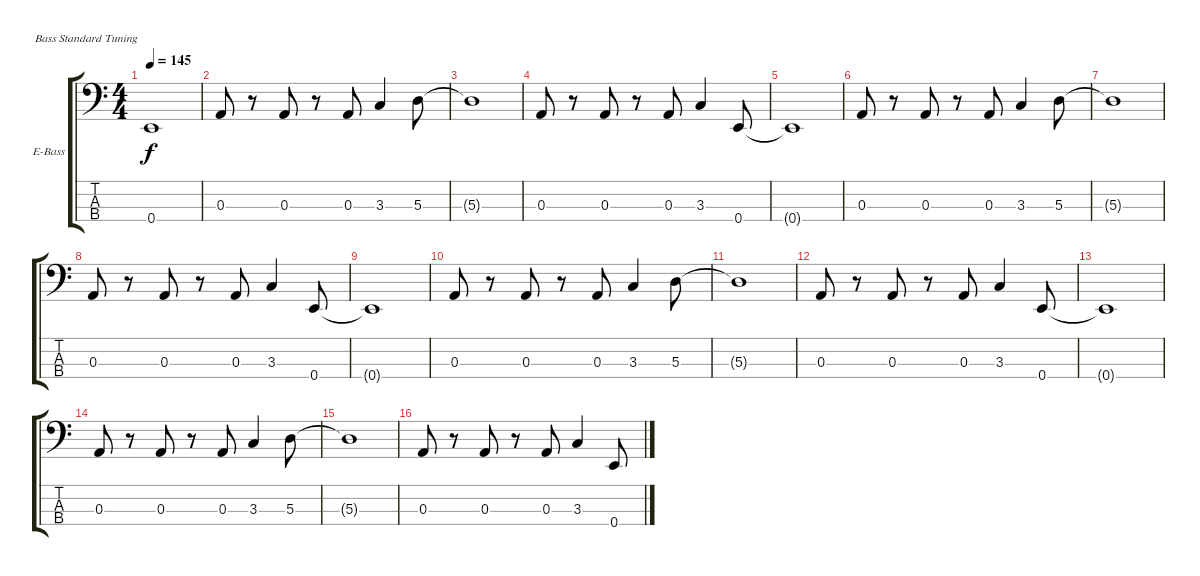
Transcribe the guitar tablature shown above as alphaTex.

\defaultSystemsLayout 4
\bracketExtendMode groupsimilarinstruments
\firstSystemTrackNameOrientation horizontal
\otherSystemsTrackNameOrientation horizontal
\track ("А. Андреев" "E-Bass") {instrument electricbassfinger}
\staff {score tabs}
\tuning (G2 D2 A1 E1)
\ts (4 4)
\tempo 145
\clef f4
\ks c
0.4{t}.1{dy f} |
0.3.8 r.8 0.3.8 r.8 0.3.8 3.3.4 5.3.8 |
5.3{t}.1 |
0.3.8 r.8 0.3.8 r.8 0.3.8 3.3.4 0.4.8 |
0.4{t}.1 |
0.3.8 r.8 0.3.8 r.8 0.3.8 3.3.4 5.3.8 |
5.3{t}.1 |
0.3.8 r.8 0.3.8 r.8 0.3.8 3.3.4 0.4.8 |
0.4{t}.1 |
0.3.8 r.8 0.3.8 r.8 0.3.8 3.3.4 5.3.8 |
5.3{t}.1 |
0.3.8 r.8 0.3.8 r.8 0.3.8 3.3.4 0.4.8 |
0.4{t}.1 |
0.3.8 r.8 0.3.8 r.8 0.3.8 3.3.4 5.3.8 |
5.3{t}.1 |
0.3.8 r.8 0.3.8 r.8 0.3.8 3.3.4 0.4.8
